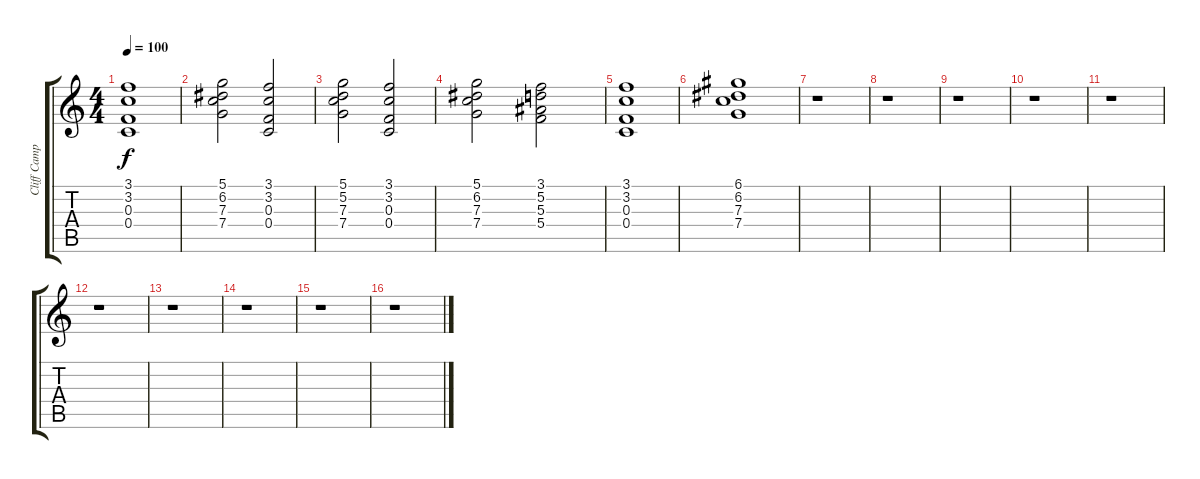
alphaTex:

\track ("Cliff Campbell 3" "Cliff Camp") {instrument acousticguitarsteel}
\staff {score tabs}
\tuning (D4 A3 F3 C3 G2 C2) {hide}
\ts (4 4)
\tempo 100
\clef g2
\ks c
(3.1 3.2 0.3 0.4).1{dy f} |
(5.1 6.2 7.3 7.4).2 (3.1 3.2 0.3 0.4).2 |
(5.1 5.2 7.3 7.4).2 (3.1 3.2 0.3 0.4).2 |
(5.1 6.2 7.3 7.4).2 (3.1 5.2 5.3 5.4).2 |
(3.1 3.2 0.3 0.4).1 |
(6.1 6.2 7.3 7.4).1 |
r.1 |
r.1 |
r.1 |
r.1 |
r.1 |
r.1 |
r.1 |
r.1 |
r.1 |
r.1
